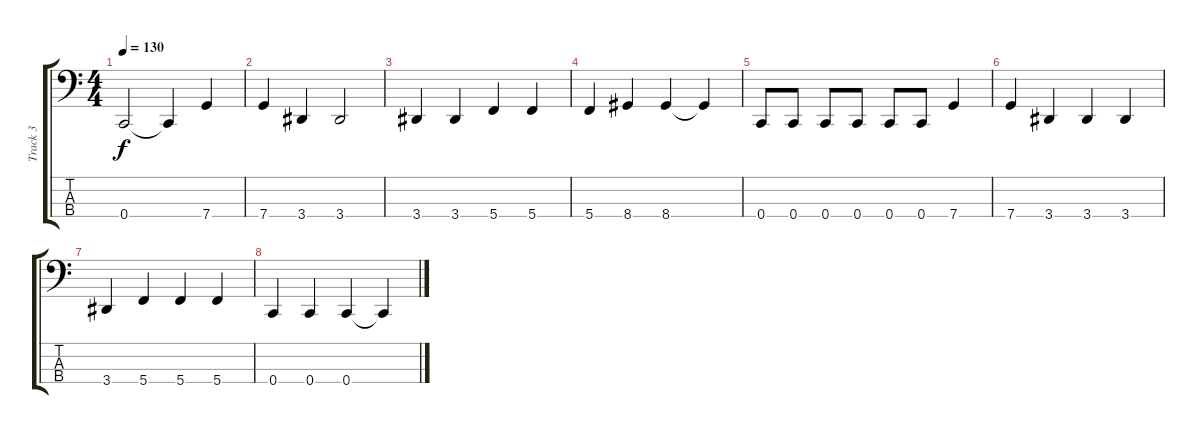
\track ("Track 3" "Track 3") {instrument electricbasspick}
\staff {score tabs}
\tuning (F2 C2 G1 C1) {hide}
\ts (4 4)
\tempo 130
\clef f4
\ks c
0.4.2{dy f} 0.4{t}.4 7.4.4 |
7.4.4 3.4.4 3.4.2 |
3.4.4 3.4.4 5.4.4 5.4.4 |
5.4.4 8.4.4 8.4.4 8.4{t}.4 |
0.4.8 0.4.8 0.4.8 0.4.8 0.4.8 0.4.8 7.4.4 |
7.4.4 3.4.4 3.4.4 3.4.4 |
3.4.4 5.4.4 5.4.4 5.4.4 |
0.4.4 0.4.4 0.4.4 0.4{t}.4
